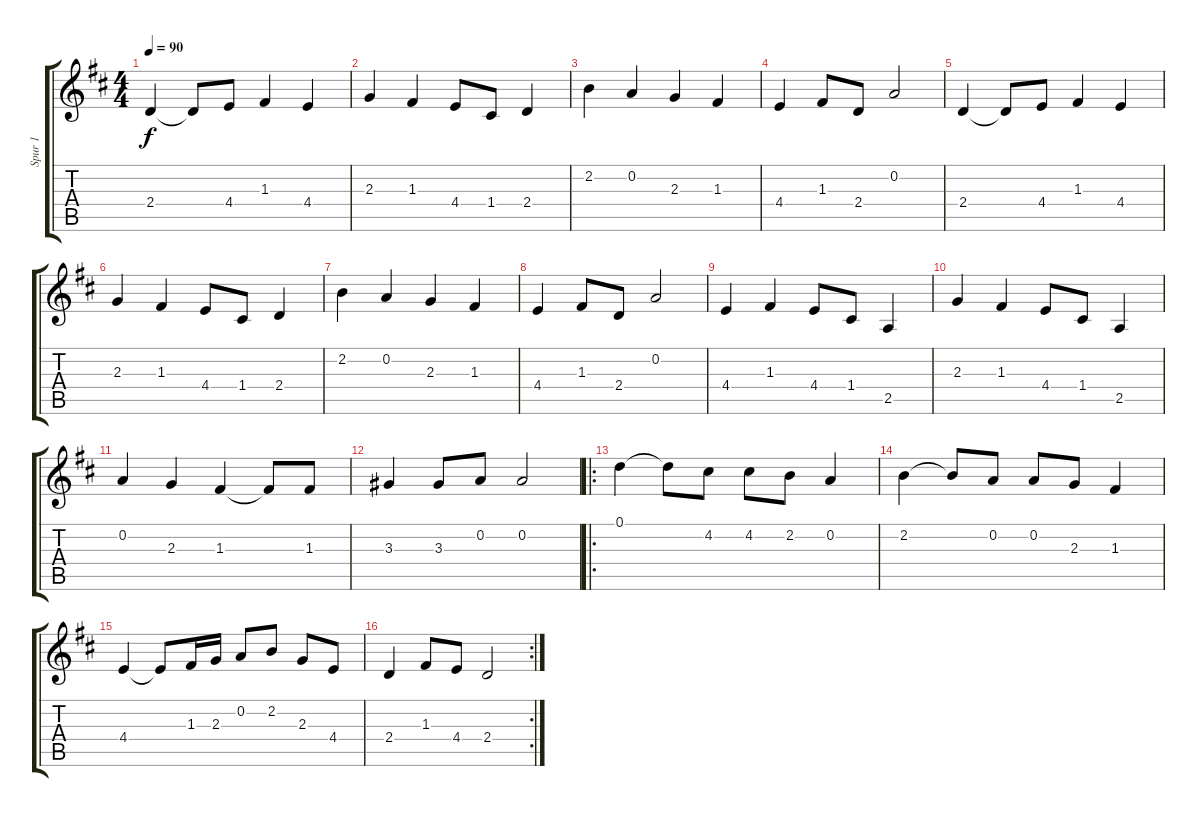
\track ("Spur 1" "Spur 1") {instrument acousticguitarnylon}
\staff {score tabs}
\tuning (D4 A3 F3 C3 G2 C2) {hide}
\ts (4 4)
\tempo 90
\clef g2
\ks d
2.4.4{dy f instrument acousticguitarnylon} 2.4{t}.8 4.4.8 1.3.4 4.4.4 |
2.3.4 1.3.4 4.4.8 1.4.8 2.4.4 |
2.2.4 0.2.4 2.3.4 1.3.4 |
4.4.4 1.3.8 2.4.8 0.2.2 |
2.4.4 2.4{t}.8 4.4.8 1.3.4 4.4.4 |
2.3.4 1.3.4 4.4.8 1.4.8 2.4.4 |
2.2.4 0.2.4 2.3.4 1.3.4 |
4.4.4 1.3.8 2.4.8 0.2.2 |
4.4.4 1.3.4 4.4.8 1.4.8 2.5.4 |
2.3.4 1.3.4 4.4.8 1.4.8 2.5.4 |
0.2.4 2.3.4 1.3.4 1.3{t}.8 1.3.8 |
3.3.4 3.3.8 0.2.8 0.2.2 |
\ro
0.1.4 0.1{t}.8 4.2.8 4.2.8 2.2.8 0.2.4 |
2.2.4 2.2{t}.8 0.2.8 0.2.8 2.3.8 1.3.4 |
4.4.4 4.4{t}.8 1.3.16 2.3.16 0.2.8 2.2.8 2.3.8 4.4.8 |
\rc 2
2.4.4 1.3.8 4.4.8 2.4.2
